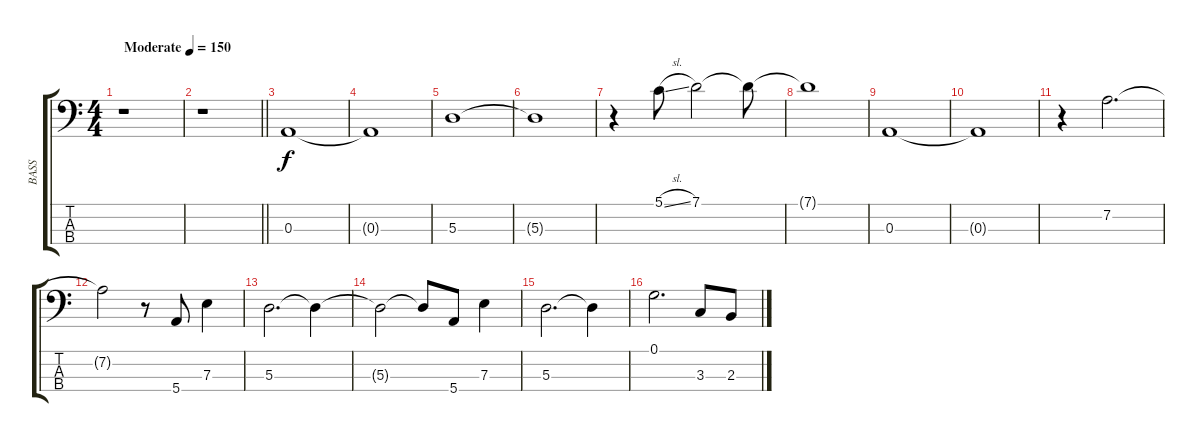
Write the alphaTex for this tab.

\track ("BASS" "BASS") {instrument electricbassfinger}
\staff {score tabs}
\tuning (G2 D2 A1 E1) {hide}
\ts (4 4)
\tempo (150 "Moderate")
\clef f4
\ks c
r.1{dy f instrument electricbassfinger} |
\barLineRight lightlight
r.1 |
0.3.1 |
0.3{t}.1 |
5.3.1 |
5.3{t}.1 |
r.4 5.1{sl}.8 7.1.2 7.1{t}.8 |
7.1{t}.1 |
0.3.1 |
0.3{t}.1 |
r.4 7.2.2{d} |
7.2{t}.2 r.8 5.4.8 7.3.4 |
5.3.2{d} 5.3{t}.4 |
5.3{t}.2 5.3{t}.8 5.4.8 7.3.4 |
5.3.2{d} 5.3{t}.4 |
0.1.2{d} 3.3.8 2.3.8
